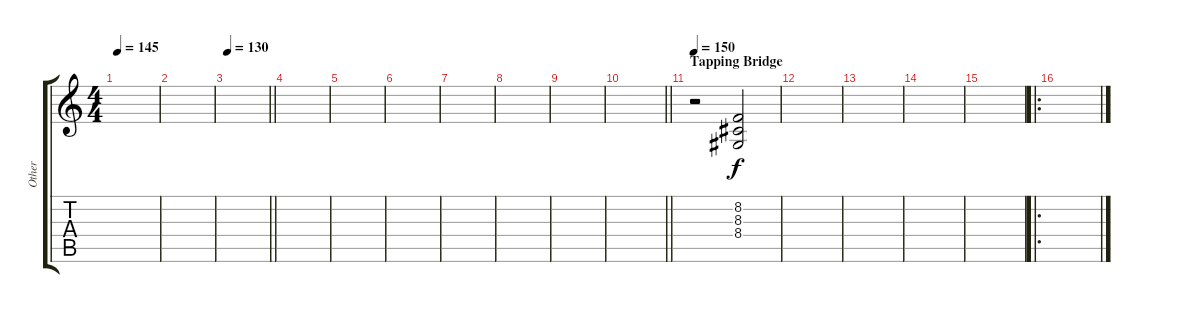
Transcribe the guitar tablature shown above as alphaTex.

\track ("Other" "Other") {instrument reversecymbal}
\staff {score tabs}
\tuning (D4 A3 F3 C3 G2 C2) {hide}
\ts (4 4)
\tempo 145
\clef g2
\ks c
|
|
\tempo 130
\barLineRight lightlight
|
\section ("" "")
|
|
|
|
|
|
\barLineRight lightlight
|
\section ("" "Tapping Bridge")
\tempo 150
r.2 (8.2 8.3 8.4).2 |
|
|
|
|
\ro
